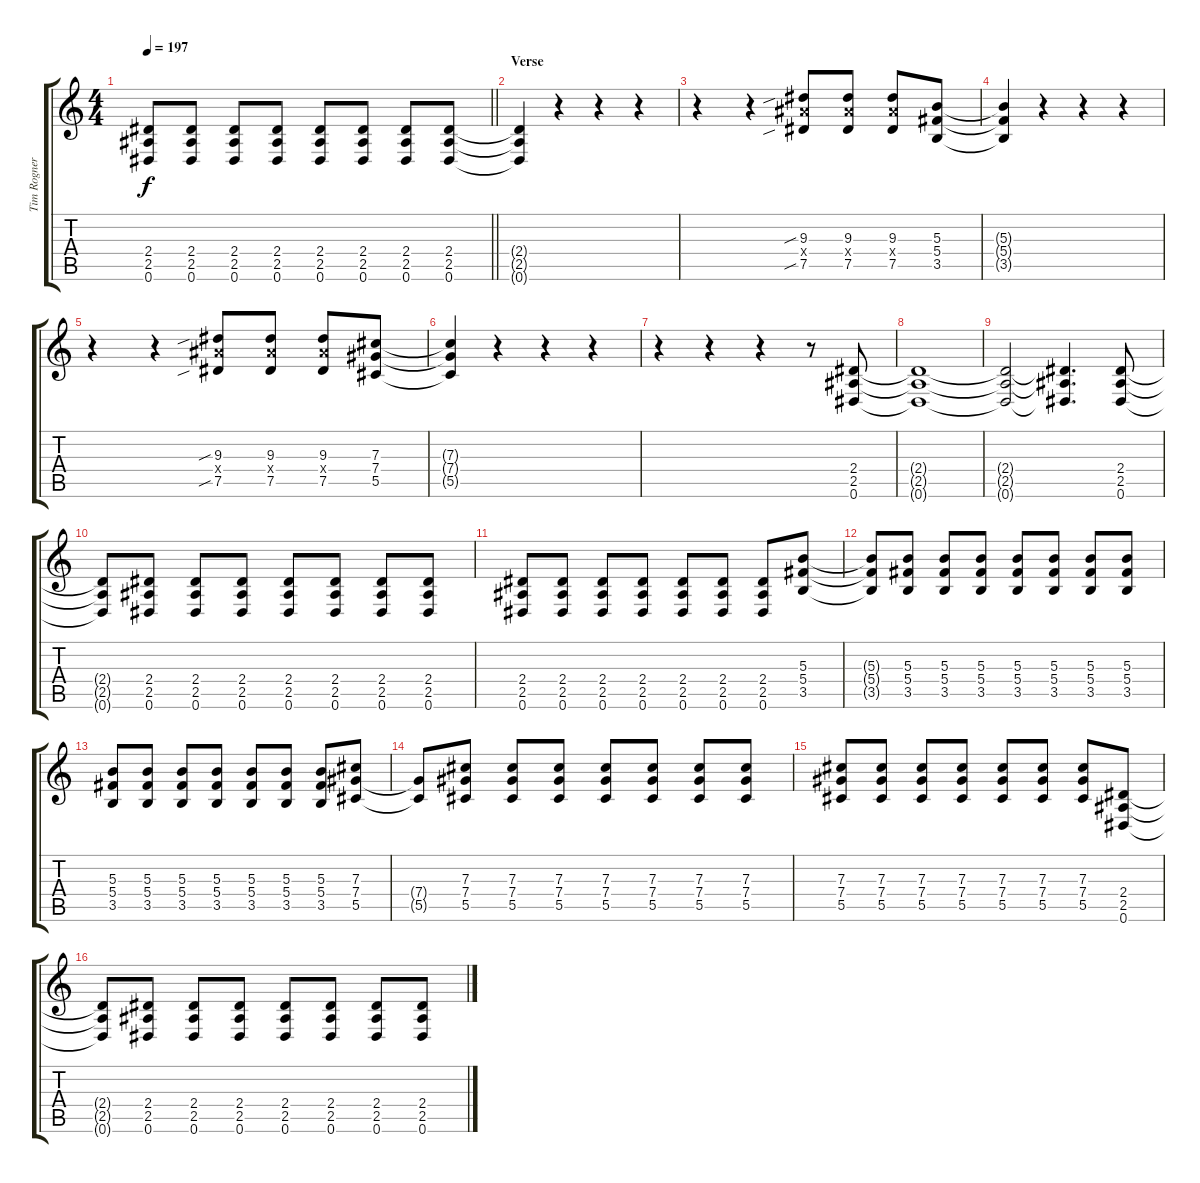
\track ("Tim Rogner - Guitar" "Tim Rogner") {instrument distortionguitar}
\staff {score tabs}
\tuning (Eb4 Bb3 Gb3 Db3 Ab2 Eb2) {hide}
\ts (4 4)
\tempo 197
\clef g2
\barLineRight lightlight
\ks c
(2.4 2.5 0.6).8{dy f} (2.4 2.5 0.6).8 (2.4 2.5 0.6).8 (2.4 2.5 0.6).8 (2.4 2.5 0.6).8 (2.4 2.5 0.6).8 (2.4 2.5 0.6).8 (2.4 2.5 0.6).8 |
\section ("" "Verse")
(2.4{t} 2.5{t} 0.6{t}).4 r.4 r.4 r.4 |
r.4 r.4 (9.3{sib} 9.4{x} 7.5{sib}).8 (9.3 9.4{x} 7.5).8 (9.3 9.4{x} 7.5).8 (5.3 5.4 3.5).8 |
(5.3{t} 5.4{t} 3.5{t}).4 r.4 r.4 r.4 |
r.4 r.4 (9.3{sib} 9.4{x} 7.5{sib}).8 (9.3 9.4{x} 7.5).8 (9.3 9.4{x} 7.5).8 (7.3 7.4 5.5).8 |
(7.3{t} 7.4{t} 5.5{t}).4 r.4 r.4 r.4 |
r.4 r.4 r.4 r.8 (2.4 2.5 0.6).8 |
(2.4{t} 2.5{t} 0.6{t}).1 |
(2.4{t} 2.5{t} 0.6{t}).2 (2.4{t} 2.5{t} 0.6{t}).4{d} (2.4 2.5 0.6).8 |
(2.4{t} 2.5{t} 0.6{t}).8 (2.4 2.5 0.6).8 (2.4 2.5 0.6).8 (2.4 2.5 0.6).8 (2.4 2.5 0.6).8 (2.4 2.5 0.6).8 (2.4 2.5 0.6).8 (2.4 2.5 0.6).8 |
(2.4 2.5 0.6).8 (2.4 2.5 0.6).8 (2.4 2.5 0.6).8 (2.4 2.5 0.6).8 (2.4 2.5 0.6).8 (2.4 2.5 0.6).8 (2.4 2.5 0.6).8 (5.3 5.4 3.5).8 |
(5.3{t} 5.4{t} 3.5{t}).8 (5.3 5.4 3.5).8 (5.3 5.4 3.5).8 (5.3 5.4 3.5).8 (5.3 5.4 3.5).8 (5.3 5.4 3.5).8 (5.3 5.4 3.5).8 (5.3 5.4 3.5).8 |
(5.3 5.4 3.5).8 (5.3 5.4 3.5).8 (5.3 5.4 3.5).8 (5.3 5.4 3.5).8 (5.3 5.4 3.5).8 (5.3 5.4 3.5).8 (5.3 5.4 3.5).8 (7.3 7.4 5.5).8 |
(7.4{t} 5.5{t}).8 (7.3 7.4 5.5).8 (7.3 7.4 5.5).8 (7.3 7.4 5.5).8 (7.3 7.4 5.5).8 (7.3 7.4 5.5).8 (7.3 7.4 5.5).8 (7.3 7.4 5.5).8 |
(7.3 7.4 5.5).8 (7.3 7.4 5.5).8 (7.3 7.4 5.5).8 (7.3 7.4 5.5).8 (7.3 7.4 5.5).8 (7.3 7.4 5.5).8 (7.3 7.4 5.5).8 (2.4 2.5 0.6).8 |
(2.4{t} 2.5{t} 0.6{t}).8 (2.4 2.5 0.6).8 (2.4 2.5 0.6).8 (2.4 2.5 0.6).8 (2.4 2.5 0.6).8 (2.4 2.5 0.6).8 (2.4 2.5 0.6).8 (2.4 2.5 0.6).8
